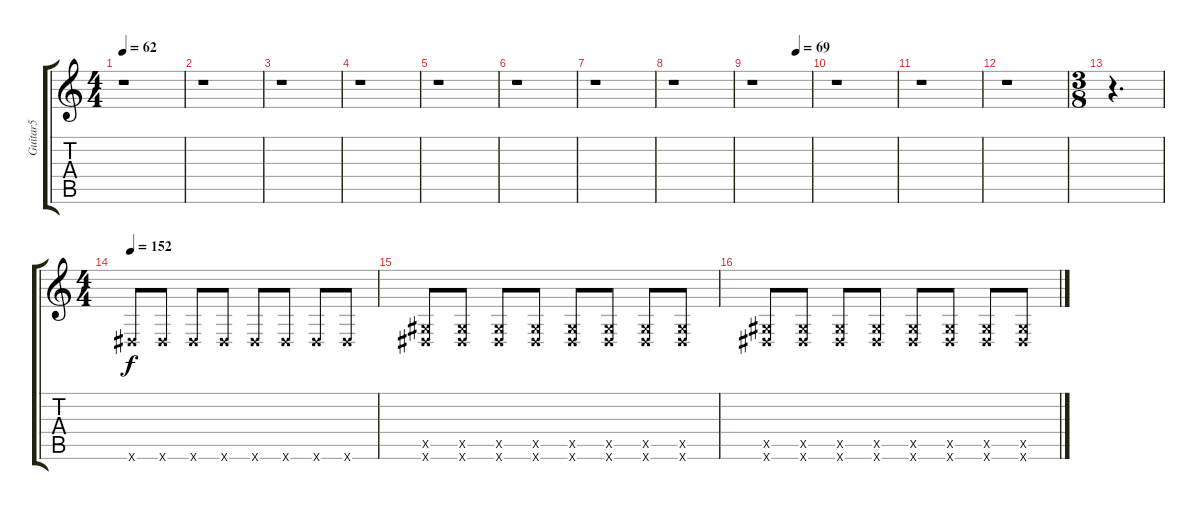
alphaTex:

\track ("Guitar5" "Guitar5") {instrument distortionguitar}
\staff {score tabs}
\tuning (Eb4 Bb3 Gb3 Db3 Ab2 Eb2) {hide}
\ts (4 4)
\tempo 62
\clef g2
\ks c
r.1{dy f instrument distortionguitar} |
r.1 |
r.1 |
r.1 |
r.1 |
r.1 |
r.1 |
r.1 |
\tempo (69 0.75)
r.1 |
r.1 |
r.1 |
r.1 |
\ts (3 8)
r.4{d} |
\ts (4 4)
\tempo 152
0.6{x}.8 0.6{x}.8 0.6{x}.8 0.6{x}.8 0.6{x}.8 0.6{x}.8 0.6{x}.8 0.6{x}.8 |
(0.5{x} 0.6{x}).8 (0.5{x} 0.6{x}).8 (0.5{x} 0.6{x}).8 (0.5{x} 0.6{x}).8 (0.5{x} 0.6{x}).8 (0.5{x} 0.6{x}).8 (0.5{x} 0.6{x}).8 (0.5{x} 0.6{x}).8 |
(0.5{x} 0.6{x}).8 (0.5{x} 0.6{x}).8 (0.5{x} 0.6{x}).8 (0.5{x} 0.6{x}).8 (0.5{x} 0.6{x}).8 (0.5{x} 0.6{x}).8 (0.5{x} 0.6{x}).8 (0.5{x} 0.6{x}).8
